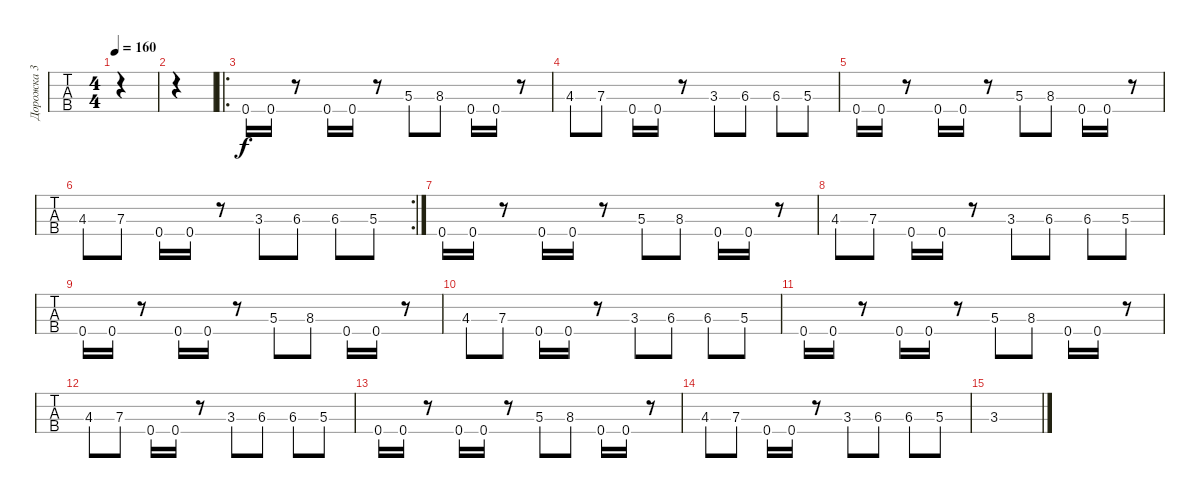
\track ("Дорожка 3" "Дорожка 3") {instrument overdrivenguitar}
\staff {tabs}
\tuning (G2 D2 A1 D1) {hide}
\ts (4 4)
\tempo 160
\clef f4
\ks c
|
|
\ro
0.4.16 0.4.16 r.8 0.4.16 0.4.16 r.8 5.3.8 8.3.8 0.4.16 0.4.16 r.8 |
4.3.8 7.3.8 0.4.16 0.4.16 r.8 3.3.8 6.3.8 6.3.8 5.3.8 |
0.4.16 0.4.16 r.8 0.4.16 0.4.16 r.8 5.3.8 8.3.8 0.4.16 0.4.16 r.8 |
\rc 2
4.3.8 7.3.8 0.4.16 0.4.16 r.8 3.3.8 6.3.8 6.3.8 5.3.8 |
0.4.16 0.4.16 r.8 0.4.16 0.4.16 r.8 5.3.8 8.3.8 0.4.16 0.4.16 r.8 |
4.3.8 7.3.8 0.4.16 0.4.16 r.8 3.3.8 6.3.8 6.3.8 5.3.8 |
0.4.16 0.4.16 r.8 0.4.16 0.4.16 r.8 5.3.8 8.3.8 0.4.16 0.4.16 r.8 |
4.3.8 7.3.8 0.4.16 0.4.16 r.8 3.3.8 6.3.8 6.3.8 5.3.8 |
0.4.16 0.4.16 r.8 0.4.16 0.4.16 r.8 5.3.8 8.3.8 0.4.16 0.4.16 r.8 |
4.3.8 7.3.8 0.4.16 0.4.16 r.8 3.3.8 6.3.8 6.3.8 5.3.8 |
0.4.16 0.4.16 r.8 0.4.16 0.4.16 r.8 5.3.8 8.3.8 0.4.16 0.4.16 r.8 |
4.3.8 7.3.8 0.4.16 0.4.16 r.8 3.3.8 6.3.8 6.3.8 5.3.8 |
3.3.1
